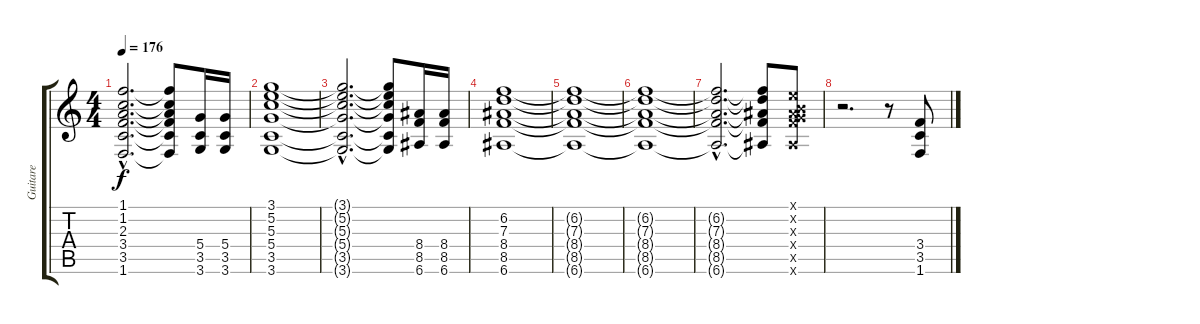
\track ("Guitare" "Guitare") {instrument distortionguitar}
\staff {score tabs}
\tuning (E4 B3 G3 D3 A2 E2) {hide}
\ts (4 4)
\tempo 176
\clef g2
\ks c
(1.1{hac t} 1.2{hac t} 2.3{hac t} 3.4{hac t} 3.5{hac t} 1.6{hac t}).2{d dy f} (1.1{t} 1.2{t} 2.3{t} 3.4{t} 3.5{t} 1.6{t}).8 (5.4 3.5 3.6).16 (5.4 3.5 3.6).16 |
(3.1 5.2 5.3 5.4 3.5 3.6).1 |
(3.1{hac t} 5.2{hac t} 5.3{hac t} 5.4{hac t} 3.5{hac t} 3.6{hac t}).2{d} (3.1{t} 5.2{t} 5.3{t} 5.4{t} 3.5{t} 3.6{t}).8 (8.4 8.5 6.6).16 (8.4 8.5 6.6).16 |
(6.2 7.3 8.4 8.5 6.6).1 |
(6.2{t} 7.3{t} 8.4{t} 8.5{t} 6.6{t}).1 |
(6.2{t} 7.3{t} 8.4{t} 8.5{t} 6.6{t}).1 |
(6.2{hac t} 7.3{hac t} 8.4{hac t} 8.5{hac t} 6.6{hac t}).2{d} (6.2{t} 7.3{t} 8.4{t} 8.5{t} 6.6{t}).8 (0.1{x} 0.2{x} 0.3{x} 8.4{x} 8.5{x} 6.6{x}).8 |
r.2{d} r.8 (3.4 3.5 1.6).8
